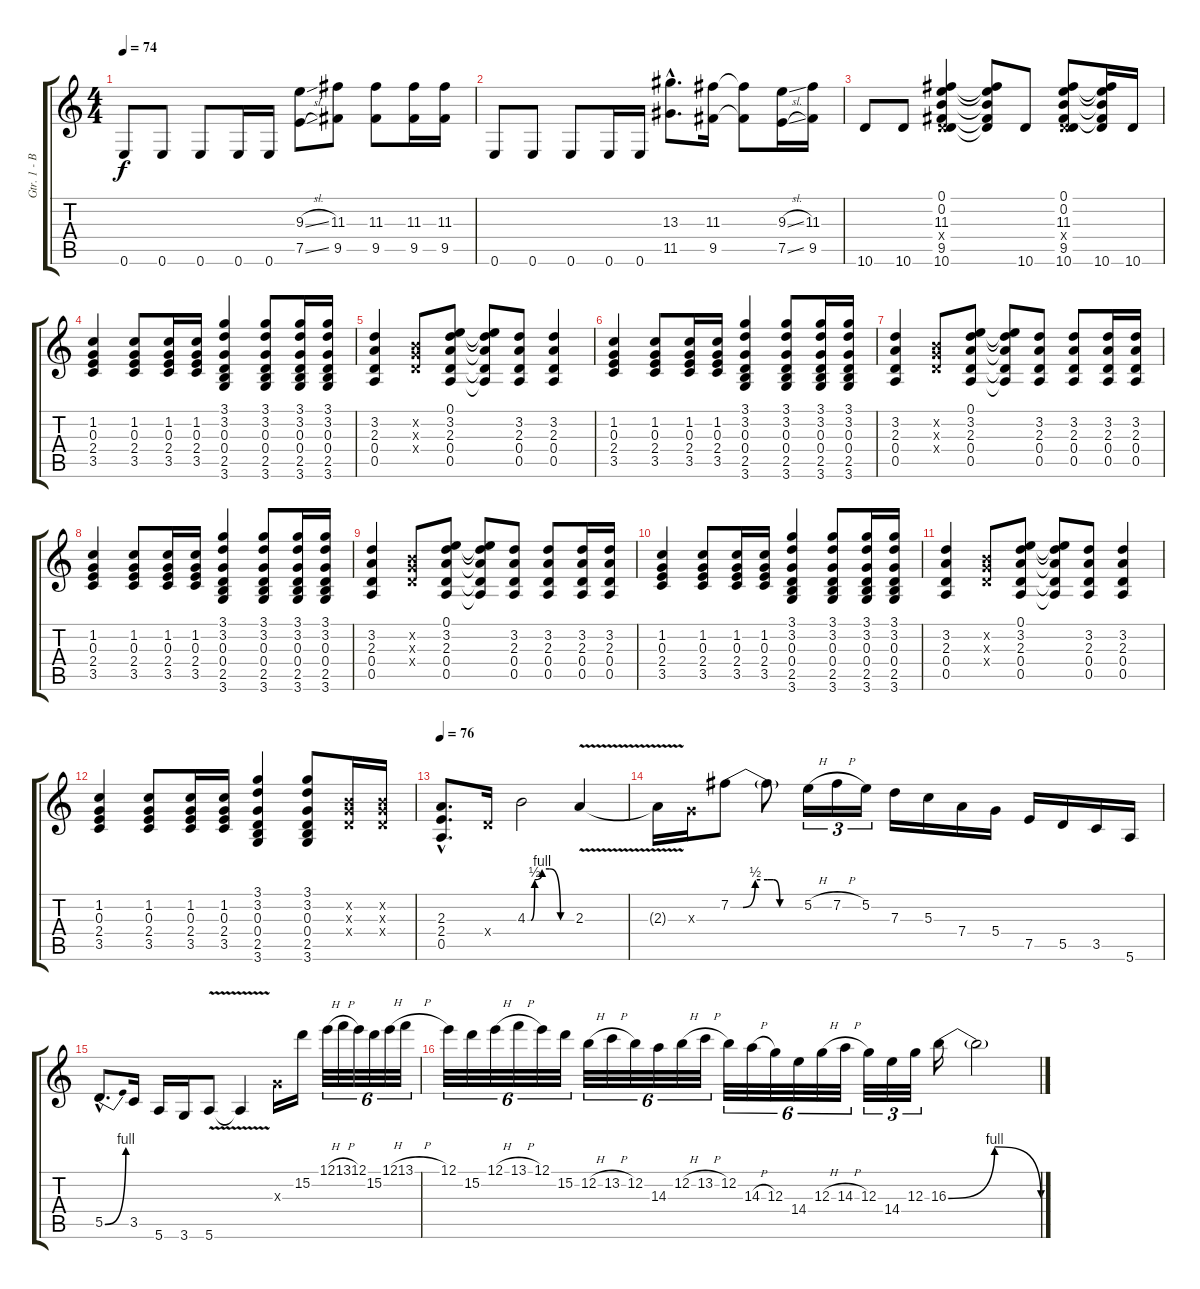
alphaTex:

\track ("Gtr. 1 - Billy" "Gtr. 1 - B") {instrument electricguitarclean}
\staff {score tabs}
\tuning (E4 B3 G3 D3 A2 E2) {hide}
\ts (4 4)
\tempo 74
\clef g2
\ks c
0.6.8{dy f} 0.6.8 0.6.8 0.6.16 0.6.16 (9.3{sl} 7.5{sl}).8 (11.3 9.5).8 (11.3 9.5).8 (11.3 9.5).16 (11.3 9.5).16 |
0.6.8 0.6.8 0.6.8 0.6.16 0.6.16 (13.3{hac} 11.5{hac}).8{d} (11.3 9.5).16 (11.3{t} 9.5{t}).8 (9.3{sl} 7.5{sl}).16 (11.3 9.5).16 |
10.6.8 10.6.8 (0.1 0.2 11.3 0.4{x} 9.5 10.6).4 (0.1{t} 0.2{t} 11.3{t} 9.5{t} 10.6{t}).8 10.6.8 (0.1 0.2 11.3 0.4{x} 9.5 10.6).8 (0.1{t} 0.2{t} 11.3{t} 9.5{t} 10.6).16 10.6.16 |
(1.2 0.3 2.4 3.5).4{instrument overdrivenguitar} (1.2 0.3 2.4 3.5).8 (1.2 0.3 2.4 3.5).16 (1.2 0.3 2.4 3.5).16 (3.1 3.2 0.3 0.4 2.5 3.6).4 (3.1 3.2 0.3 0.4 2.5 3.6).8 (3.1 3.2 0.3 0.4 2.5 3.6).16 (3.1 3.2 0.3 0.4 2.5 3.6).16 |
(3.2 2.3 0.4 0.5).4 (0.2{x} 0.3{x} 0.4{x}).8 (0.1 3.2 2.3 0.4 0.5).8 (0.1{t} 3.2{t} 2.3{t} 0.4{t} 0.5{t}).8 (3.2 2.3 0.4 0.5).8 (3.2 2.3 0.4 0.5).4 |
(1.2 0.3 2.4 3.5).4 (1.2 0.3 2.4 3.5).8 (1.2 0.3 2.4 3.5).16 (1.2 0.3 2.4 3.5).16 (3.1 3.2 0.3 0.4 2.5 3.6).4 (3.1 3.2 0.3 0.4 2.5 3.6).8 (3.1 3.2 0.3 0.4 2.5 3.6).16 (3.1 3.2 0.3 0.4 2.5 3.6).16 |
(3.2 2.3 0.4 0.5).4 (0.2{x} 0.3{x} 0.4{x}).8 (0.1 3.2 2.3 0.4 0.5).8 (0.1{t} 3.2{t} 2.3{t} 0.4{t} 0.5{t}).8 (3.2 2.3 0.4 0.5).8 (3.2 2.3 0.4 0.5).8 (3.2 2.3 0.4 0.5).16 (3.2 2.3 0.4 0.5).16 |
(1.2 0.3 2.4 3.5).4 (1.2 0.3 2.4 3.5).8 (1.2 0.3 2.4 3.5).16 (1.2 0.3 2.4 3.5).16 (3.1 3.2 0.3 0.4 2.5 3.6).4 (3.1 3.2 0.3 0.4 2.5 3.6).8 (3.1 3.2 0.3 0.4 2.5 3.6).16 (3.1 3.2 0.3 0.4 2.5 3.6).16 |
(3.2 2.3 0.4 0.5).4 (0.2{x} 0.3{x} 0.4{x}).8 (0.1 3.2 2.3 0.4 0.5).8 (0.1{t} 3.2{t} 2.3{t} 0.4{t} 0.5{t}).8 (3.2 2.3 0.4 0.5).8 (3.2 2.3 0.4 0.5).8 (3.2 2.3 0.4 0.5).16 (3.2 2.3 0.4 0.5).16 |
(1.2 0.3 2.4 3.5).4 (1.2 0.3 2.4 3.5).8 (1.2 0.3 2.4 3.5).16 (1.2 0.3 2.4 3.5).16 (3.1 3.2 0.3 0.4 2.5 3.6).4 (3.1 3.2 0.3 0.4 2.5 3.6).8 (3.1 3.2 0.3 0.4 2.5 3.6).16 (3.1 3.2 0.3 0.4 2.5 3.6).16 |
(3.2 2.3 0.4 0.5).4 (0.2{x} 0.3{x} 0.4{x}).8 (0.1 3.2 2.3 0.4 0.5).8 (0.1{t} 3.2{t} 2.3{t} 0.4{t} 0.5{t}).8 (3.2 2.3 0.4 0.5).8 (3.2 2.3 0.4 0.5).4 |
(1.2 0.3 2.4 3.5).4 (1.2 0.3 2.4 3.5).8 (1.2 0.3 2.4 3.5).16 (1.2 0.3 2.4 3.5).16 (3.1 3.2 0.3 0.4 2.5 3.6).4 (3.1 3.2 0.3 0.4 2.5 3.6).8 (0.2{x} 0.3{x} 0.4{x}).16 (0.2{x} 0.3{x} 0.4{x}).16 |
\tempo 76
(2.3{hac} 2.4{hac} 0.5{hac}).8{d volume 16 balance 8} 0.4{x}.16 4.3{be (custom 0 0 5 0 10 2 20 4 30 4 45 0 60 0)}.2 2.3{v}.4 |
2.3{t}.16 0.3{x}.16 7.2{be (custom 0 0 10 0 20 2 30 2 35 2 40 0 50 0 60 0)}.8 7.2{t}.8 5.2{h}.16{tu (3 2)} 7.2{h}.16{tu (3 2)} 5.2.16{tu (3 2)} 7.3.16 5.3.16 7.4.16 5.4.16 7.5.16 5.5.16 3.5.16 5.6.16 |
5.5{be (bend 0 0 60 4) hac}.8{d} 3.5.16 5.6.16 3.6.16 5.6{v}.8 5.6{t}.4 0.3{x}.16 15.2.16 12.1{h}.32{tu (6 4)} 13.1{h}.32{tu (6 4)} 12.1.32{tu (6 4)} 15.2.32{tu (6 4)} 12.1{h}.32{tu (6 4)} 13.1{h}.32{tu (6 4)} |
12.1.32{tu (6 4)} 15.2.32{tu (6 4)} 12.1{h}.32{tu (6 4)} 13.1{h}.32{tu (6 4)} 12.1.32{tu (6 4)} 15.2.32{tu (6 4)} 12.2{h}.32{tu (6 4)} 13.2{h}.32{tu (6 4)} 12.2.32{tu (6 4)} 14.3.32{tu (6 4)} 12.2{h}.32{tu (6 4)} 13.2{h}.32{tu (6 4)} 12.2.32{tu (6 4)} 14.3{h}.32{tu (6 4)} 12.3.32{tu (6 4)} 14.4.32{tu (6 4)} 12.3{h}.32{tu (6 4)} 14.3{h}.32{tu (6 4)} 12.3.32{tu (3 2)} 14.4.32{tu (3 2)} 12.3.32{tu (3 2)} 16.3{be (bendrelease 0 0 30 4 45 4 60 0)}.16 16.3{t}.2
